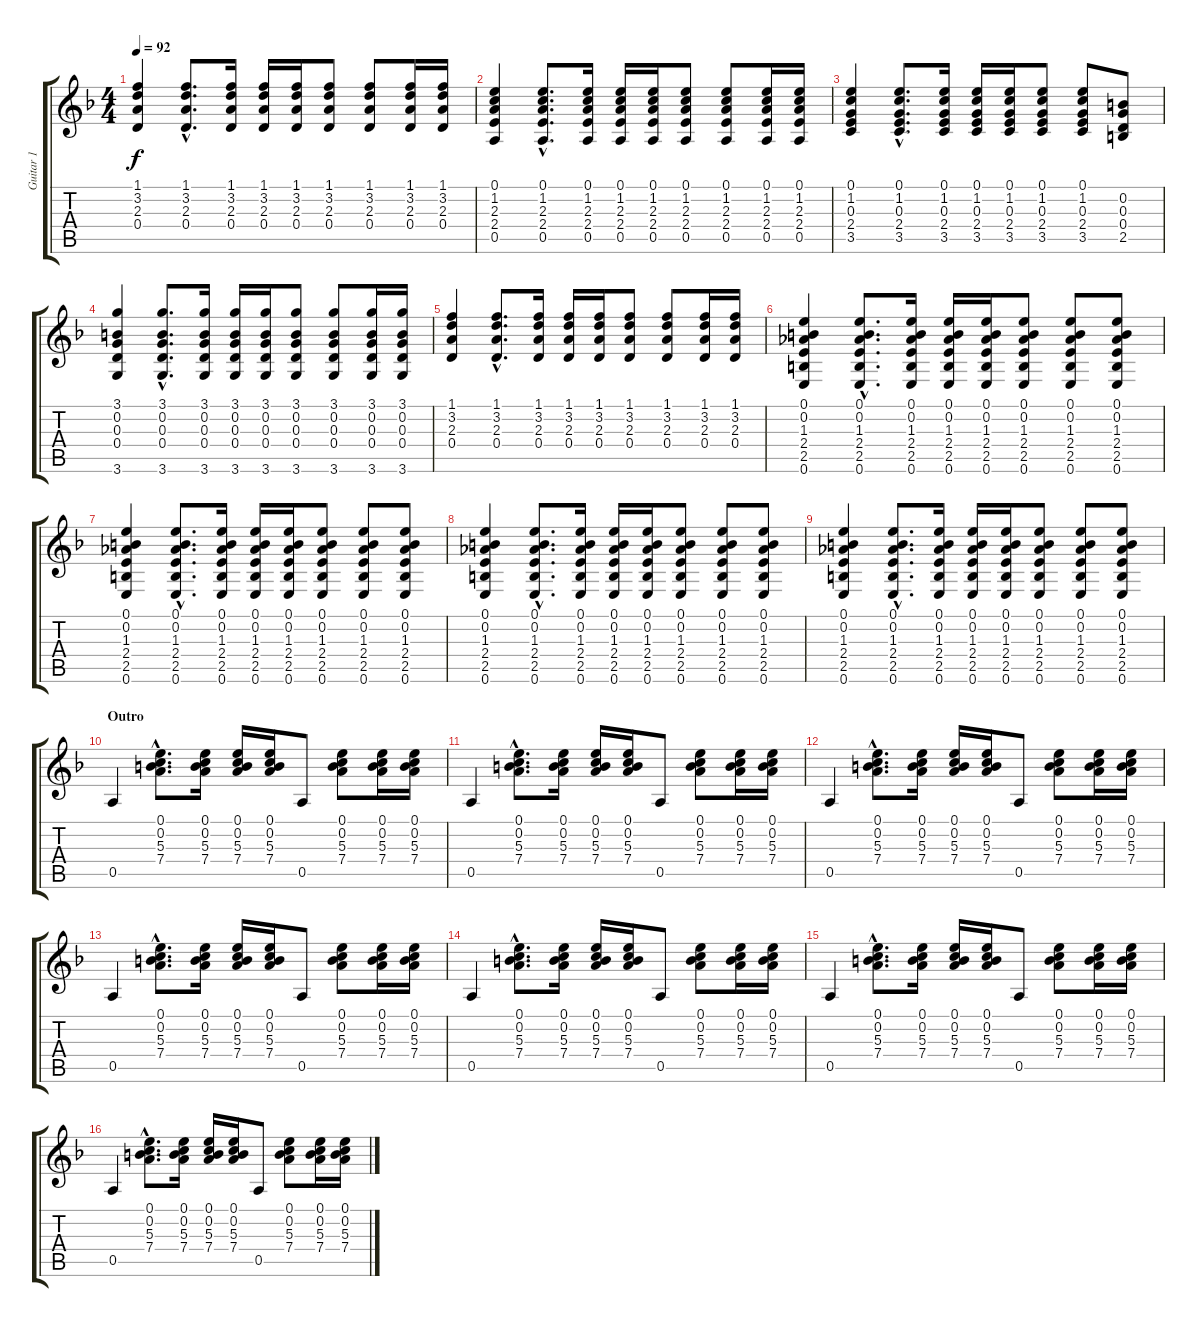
\track ("Guitar 1" "Guitar 1") {instrument electricguitarclean}
\staff {score tabs}
\tuning (E4 B3 G3 D3 A2 E2) {hide}
\ts (4 4)
\tempo 92
\clef g2
\ks f
(1.1 3.2 2.3 0.4).4{dy f} (1.1{hac} 3.2{hac} 2.3{hac} 0.4{hac}).8{d} (1.1 3.2 2.3 0.4).16 (1.1 3.2 2.3 0.4).16 (1.1 3.2 2.3 0.4).16 (1.1 3.2 2.3 0.4).8 (1.1 3.2 2.3 0.4).8 (1.1 3.2 2.3 0.4).16 (1.1 3.2 2.3 0.4).16 |
(0.1 1.2 2.3 2.4 0.5).4 (0.1{hac} 1.2{hac} 2.3{hac} 2.4{hac} 0.5{hac}).8{d} (0.1 1.2 2.3 2.4 0.5).16 (0.1 1.2 2.3 2.4 0.5).16 (0.1 1.2 2.3 2.4 0.5).16 (0.1 1.2 2.3 2.4 0.5).8 (0.1 1.2 2.3 2.4 0.5).8 (0.1 1.2 2.3 2.4 0.5).16 (0.1 1.2 2.3 2.4 0.5).16 |
(0.1 1.2 0.3 2.4 3.5).4 (0.1{hac} 1.2{hac} 0.3{hac} 2.4{hac} 3.5{hac}).8{d} (0.1 1.2 0.3 2.4 3.5).16 (0.1 1.2 0.3 2.4 3.5).16 (0.1 1.2 0.3 2.4 3.5).16 (0.1 1.2 0.3 2.4 3.5).8 (0.1 1.2 0.3 2.4 3.5).8 (0.2 0.3 0.4 2.5).8 |
(3.1 0.2 0.3 0.4 3.6).4 (3.1{hac} 0.2{hac} 0.3{hac} 0.4{hac} 3.6{hac}).8{d} (3.1 0.2 0.3 0.4 3.6).16 (3.1 0.2 0.3 0.4 3.6).16 (3.1 0.2 0.3 0.4 3.6).16 (3.1 0.2 0.3 0.4 3.6).8 (3.1 0.2 0.3 0.4 3.6).8 (3.1 0.2 0.3 0.4 3.6).16 (3.1 0.2 0.3 0.4 3.6).16 |
(1.1 3.2 2.3 0.4).4 (1.1{hac} 3.2{hac} 2.3{hac} 0.4{hac}).8{d} (1.1 3.2 2.3 0.4).16 (1.1 3.2 2.3 0.4).16 (1.1 3.2 2.3 0.4).16 (1.1 3.2 2.3 0.4).8 (1.1 3.2 2.3 0.4).8 (1.1 3.2 2.3 0.4).16 (1.1 3.2 2.3 0.4).16 |
(0.1 0.2 1.3 2.4 2.5 0.6).4 (0.1{hac} 0.2{hac} 1.3{hac} 2.4{hac} 2.5{hac} 0.6{hac}).8{d} (0.1 0.2 1.3 2.4 2.5 0.6).16 (0.1 0.2 1.3 2.4 2.5 0.6).16 (0.1 0.2 1.3 2.4 2.5 0.6).16 (0.1 0.2 1.3 2.4 2.5 0.6).8 (0.1 0.2 1.3 2.4 2.5 0.6).8 (0.1 0.2 1.3 2.4 2.5 0.6).8 |
(0.1 0.2 1.3 2.4 2.5 0.6).4 (0.1{hac} 0.2{hac} 1.3{hac} 2.4{hac} 2.5{hac} 0.6{hac}).8{d} (0.1 0.2 1.3 2.4 2.5 0.6).16 (0.1 0.2 1.3 2.4 2.5 0.6).16 (0.1 0.2 1.3 2.4 2.5 0.6).16 (0.1 0.2 1.3 2.4 2.5 0.6).8 (0.1 0.2 1.3 2.4 2.5 0.6).8 (0.1 0.2 1.3 2.4 2.5 0.6).8 |
(0.1 0.2 1.3 2.4 2.5 0.6).4 (0.1{hac} 0.2{hac} 1.3{hac} 2.4{hac} 2.5{hac} 0.6{hac}).8{d} (0.1 0.2 1.3 2.4 2.5 0.6).16 (0.1 0.2 1.3 2.4 2.5 0.6).16 (0.1 0.2 1.3 2.4 2.5 0.6).16 (0.1 0.2 1.3 2.4 2.5 0.6).8 (0.1 0.2 1.3 2.4 2.5 0.6).8 (0.1 0.2 1.3 2.4 2.5 0.6).8 |
(0.1 0.2 1.3 2.4 2.5 0.6).4 (0.1{hac} 0.2{hac} 1.3{hac} 2.4{hac} 2.5{hac} 0.6{hac}).8{d} (0.1 0.2 1.3 2.4 2.5 0.6).16 (0.1 0.2 1.3 2.4 2.5 0.6).16 (0.1 0.2 1.3 2.4 2.5 0.6).16 (0.1 0.2 1.3 2.4 2.5 0.6).8 (0.1 0.2 1.3 2.4 2.5 0.6).8 (0.1 0.2 1.3 2.4 2.5 0.6).8 |
\section ("" "Outro")
0.5.4{volume 9 instrument electricguitarclean} (0.1{hac} 0.2{hac} 5.3{hac} 7.4{hac}).8{d} (0.1 0.2 5.3 7.4).16 (0.1 0.2 5.3 7.4).16 (0.1 0.2 5.3 7.4).16 0.5.8 (0.1 0.2 5.3 7.4).8 (0.1 0.2 5.3 7.4).16 (0.1 0.2 5.3 7.4).16 |
0.5.4 (0.1{hac} 0.2{hac} 5.3{hac} 7.4{hac}).8{d} (0.1 0.2 5.3 7.4).16 (0.1 0.2 5.3 7.4).16 (0.1 0.2 5.3 7.4).16 0.5.8 (0.1 0.2 5.3 7.4).8 (0.1 0.2 5.3 7.4).16 (0.1 0.2 5.3 7.4).16 |
0.5.4 (0.1{hac} 0.2{hac} 5.3{hac} 7.4{hac}).8{d} (0.1 0.2 5.3 7.4).16 (0.1 0.2 5.3 7.4).16 (0.1 0.2 5.3 7.4).16 0.5.8 (0.1 0.2 5.3 7.4).8 (0.1 0.2 5.3 7.4).16 (0.1 0.2 5.3 7.4).16 |
0.5.4 (0.1{hac} 0.2{hac} 5.3{hac} 7.4{hac}).8{d} (0.1 0.2 5.3 7.4).16 (0.1 0.2 5.3 7.4).16 (0.1 0.2 5.3 7.4).16 0.5.8 (0.1 0.2 5.3 7.4).8 (0.1 0.2 5.3 7.4).16 (0.1 0.2 5.3 7.4).16 |
0.5.4 (0.1{hac} 0.2{hac} 5.3{hac} 7.4{hac}).8{d} (0.1 0.2 5.3 7.4).16 (0.1 0.2 5.3 7.4).16 (0.1 0.2 5.3 7.4).16 0.5.8 (0.1 0.2 5.3 7.4).8 (0.1 0.2 5.3 7.4).16 (0.1 0.2 5.3 7.4).16 |
0.5.4 (0.1{hac} 0.2{hac} 5.3{hac} 7.4{hac}).8{d} (0.1 0.2 5.3 7.4).16 (0.1 0.2 5.3 7.4).16 (0.1 0.2 5.3 7.4).16 0.5.8 (0.1 0.2 5.3 7.4).8 (0.1 0.2 5.3 7.4).16 (0.1 0.2 5.3 7.4).16 |
0.5.4 (0.1{hac} 0.2{hac} 5.3{hac} 7.4{hac}).8{d} (0.1 0.2 5.3 7.4).16 (0.1 0.2 5.3 7.4).16 (0.1 0.2 5.3 7.4).16 0.5.8 (0.1 0.2 5.3 7.4).8 (0.1 0.2 5.3 7.4).16 (0.1 0.2 5.3 7.4).16
